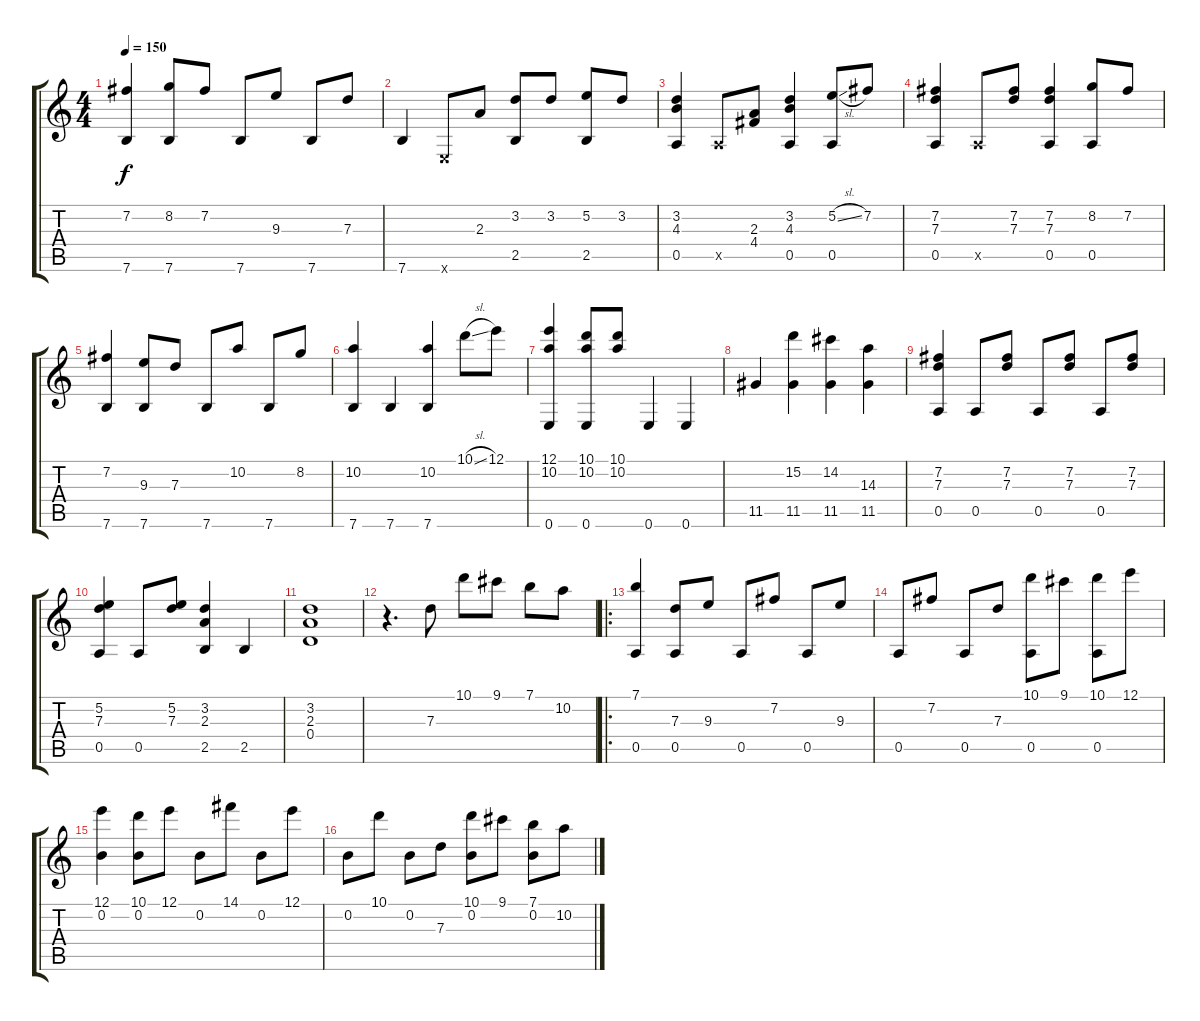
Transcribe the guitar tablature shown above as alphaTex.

\track "" {instrument acousticguitarsteel}
\staff {score tabs}
\tuning (E4 B3 G3 D3 A2 E2) {hide}
\ts (4 4)
\tempo 150
\clef g2
\ks c
(7.2 7.6).4{dy f} (8.2 7.6).8 7.2.8 7.6.8 9.3.8 7.6.8 7.3.8 |
7.6.4 0.6{x}.8 2.3.8 (3.2 2.5).8 3.2.8 (5.2 2.5).8 3.2.8 |
(3.2 4.3 0.5).4 0.5{x}.8 (2.3 4.4).8 (3.2 4.3 0.5).4 (5.2{sl} 0.5).8 7.2.8 |
(7.2 7.3 0.5).4 0.5{x}.8 (7.2 7.3).8 (7.2 7.3 0.5).4 (8.2 0.5).8 7.2.8 |
(7.2 7.6).4 (9.3 7.6).8 7.3.8 7.6.8 10.2.8 7.6.8 8.2.8 |
(10.2 7.6).4 7.6.4 (10.2 7.6).4 10.1{sl}.8 12.1.8 |
(12.1 10.2 0.6).4 (10.1 10.2 0.6).8 (10.1 10.2).8 0.6.4 0.6.4 |
11.5.4 (15.2 11.5).4 (14.2 11.5).4 (14.3 11.5).4 |
(7.2 7.3 0.5).4 0.5.8 (7.2 7.3).8 0.5.8 (7.2 7.3).8 0.5.8 (7.2 7.3).8 |
(5.2 7.3 0.5).4 0.5.8 (5.2 7.3).8 (3.2 2.3 2.5).4 2.5.4 |
(3.2 2.3 0.4).1 |
r.4{d} 7.3.8 10.1.8 9.1.8 7.1.8 10.2.8 |
\ro
(7.1 0.5).4 (7.3 0.5).8 9.3.8 0.5.8 7.2.8 0.5.8 9.3.8 |
0.5.8 7.2.8 0.5.8 7.3.8 (10.1 0.5).8 9.1.8 (10.1 0.5).8 12.1.8 |
(12.1 0.2).4 (10.1 0.2).8 12.1.8 0.2.8 14.1.8 0.2.8 12.1.8 |
0.2.8 10.1.8 0.2.8 7.3.8 (10.1 0.2).8 9.1.8 (7.1 0.2).8 10.2.8
